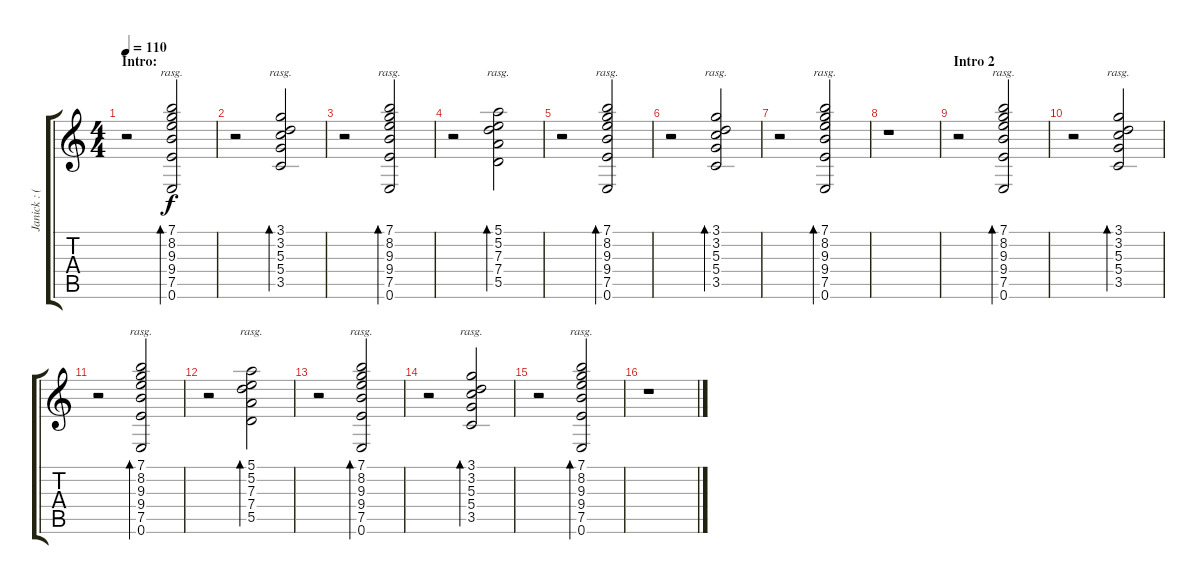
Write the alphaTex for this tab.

\track ("Janick : (Clean Guitar)" "Janick : (") {instrument acousticguitarsteel}
\staff {score tabs}
\tuning (E4 B3 G3 D3 A2 E2) {hide}
\ts (4 4)
\section ("" "Intro:")
\tempo 110
\tempo 90
\tempo 110
\clef g2
\ks c
r.2{dy f instrument acousticguitarsteel} (7.1 8.2 9.3 9.4 7.5 0.6).2{bd 120 rasg ii} |
r.2 (3.1 3.2 5.3 5.4 3.5).2{bd 120 rasg ii} |
r.2 (7.1 8.2 9.3 9.4 7.5 0.6).2{bd 120 rasg ii} |
r.2 (5.1 5.2 7.3 7.4 5.5).2{bd 120 rasg ii} |
r.2 (7.1 8.2 9.3 9.4 7.5 0.6).2{bd 120 rasg ii} |
r.2 (3.1 3.2 5.3 5.4 3.5).2{bd 120 rasg ii} |
r.2 (7.1 8.2 9.3 9.4 7.5 0.6).2{bd 120 rasg ii} |
r.1 |
\section ("" "Intro 2")
r.2 (7.1 8.2 9.3 9.4 7.5 0.6).2{bd 120 rasg ii} |
r.2 (3.1 3.2 5.3 5.4 3.5).2{bd 120 rasg ii} |
r.2 (7.1 8.2 9.3 9.4 7.5 0.6).2{bd 120 rasg ii} |
r.2 (5.1 5.2 7.3 7.4 5.5).2{bd 120 rasg ii} |
r.2 (7.1 8.2 9.3 9.4 7.5 0.6).2{bd 120 rasg ii} |
r.2 (3.1 3.2 5.3 5.4 3.5).2{bd 120 rasg ii} |
r.2 (7.1 8.2 9.3 9.4 7.5 0.6).2{bd 120 rasg ii} |
r.1
